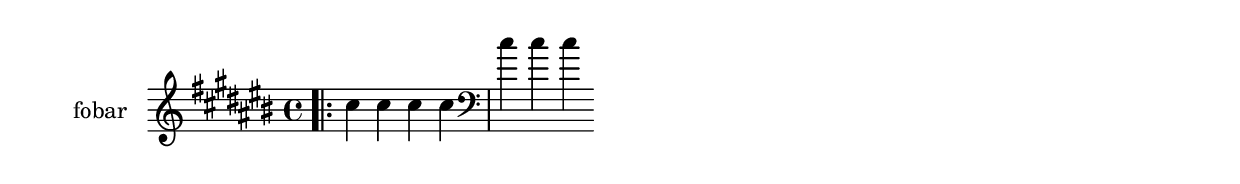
\version "1.7.18"
\header {
texidoc = "prefatory spacing

TODO: show all common combinations to check for spacing anomalies.
"
}

\score { \notes \relative c'' {
	\property Staff.instrument = "fobar"
	\bar "||:"
	\key cis \major
	cis4 cis4 cis4 cis4 \clef bass  cis4 cis4 cis4 
}
\paper  { raggedright = ##t}
}
%% new-chords-done %%
